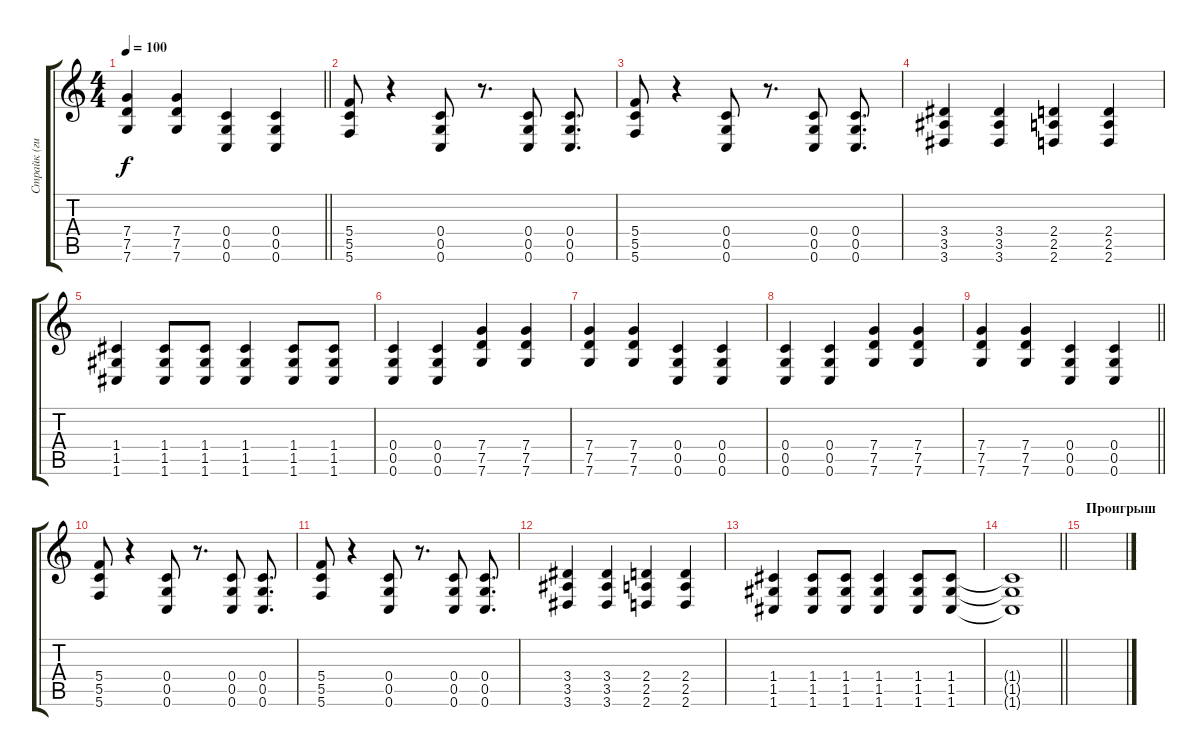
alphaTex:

\track ("Страйк (гитара)" "Страйк (ги") {instrument distortionguitar}
\staff {score tabs}
\tuning (D4 A3 F3 C3 G2 C2) {hide}
\ts (4 4)
\tempo 100
\clef g2
\barLineRight lightlight
\ks c
(7.4 7.5 7.6).4{dy f} (7.4 7.5 7.6).4 (0.4 0.5 0.6).4 (0.4 0.5 0.6).4 |
(5.4 5.5 5.6).8 r.4 (0.4 0.5 0.6).8 r.8{d} (0.4 0.5 0.6).8 (0.4 0.5 0.6).8{d} |
(5.4 5.5 5.6).8 r.4 (0.4 0.5 0.6).8 r.8{d} (0.4 0.5 0.6).8 (0.4 0.5 0.6).8{d} |
(3.4 3.5 3.6).4 (3.4 3.5 3.6).4 (2.4 2.5 2.6).4 (2.4 2.5 2.6).4 |
(1.4 1.5 1.6).4 (1.4 1.5 1.6).8 (1.4 1.5 1.6).8 (1.4 1.5 1.6).4 (1.4 1.5 1.6).8 (1.4 1.5 1.6).8 |
(0.4 0.5 0.6).4 (0.4 0.5 0.6).4 (7.4 7.5 7.6).4 (7.4 7.5 7.6).4 |
(7.4 7.5 7.6).4 (7.4 7.5 7.6).4 (0.4 0.5 0.6).4 (0.4 0.5 0.6).4 |
(0.4 0.5 0.6).4 (0.4 0.5 0.6).4 (7.4 7.5 7.6).4 (7.4 7.5 7.6).4 |
\barLineRight lightlight
(7.4 7.5 7.6).4 (7.4 7.5 7.6).4 (0.4 0.5 0.6).4 (0.4 0.5 0.6).4 |
(5.4 5.5 5.6).8 r.4 (0.4 0.5 0.6).8 r.8{d} (0.4 0.5 0.6).8 (0.4 0.5 0.6).8{d} |
(5.4 5.5 5.6).8 r.4 (0.4 0.5 0.6).8 r.8{d} (0.4 0.5 0.6).8 (0.4 0.5 0.6).8{d} |
(3.4 3.5 3.6).4 (3.4 3.5 3.6).4 (2.4 2.5 2.6).4 (2.4 2.5 2.6).4 |
(1.4 1.5 1.6).4 (1.4 1.5 1.6).8 (1.4 1.5 1.6).8 (1.4 1.5 1.6).4 (1.4 1.5 1.6).8 (1.4 1.5 1.6).8 |
\barLineRight lightlight
(1.4{t} 1.5{t} 1.6{t}).1 |
\section ("" "Проигрыш")
